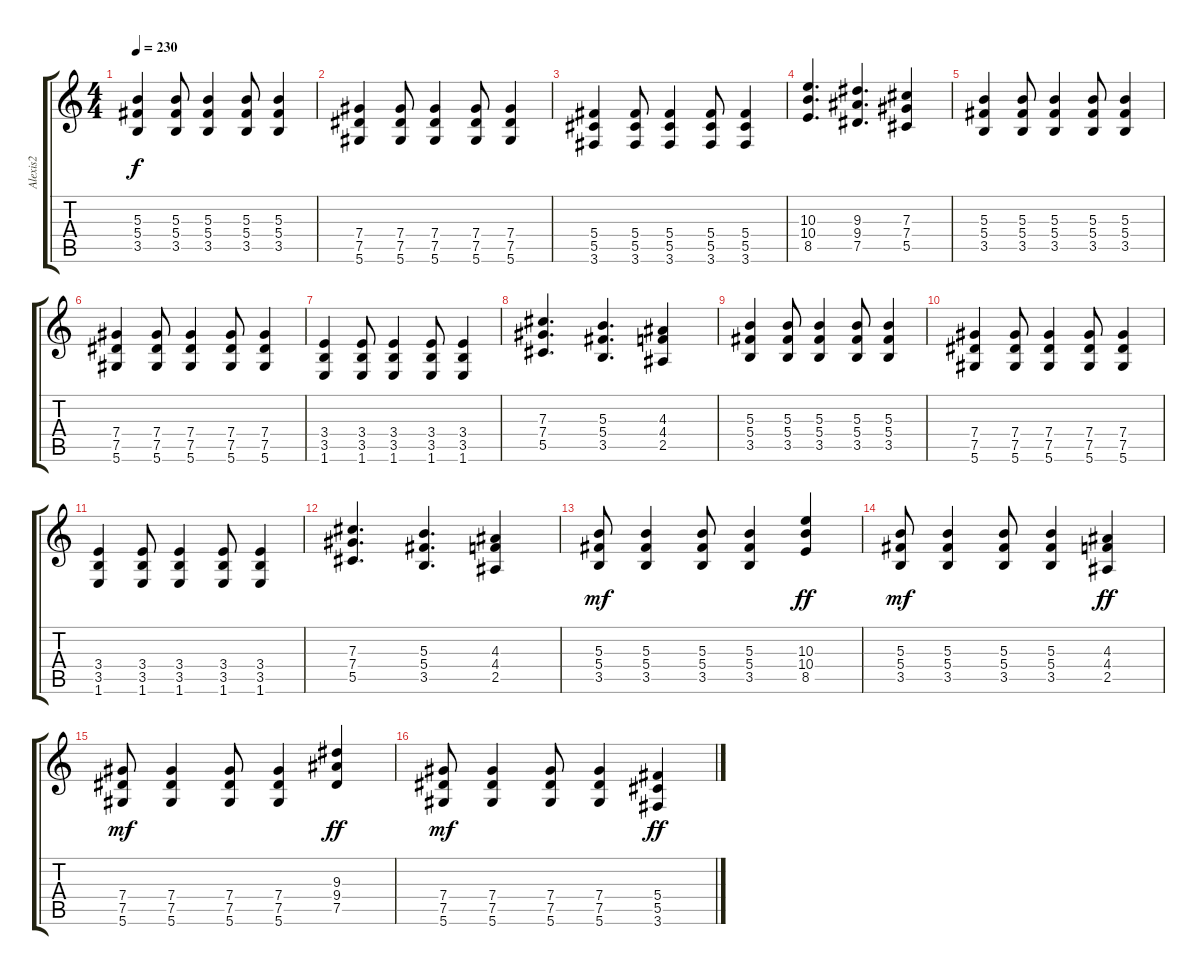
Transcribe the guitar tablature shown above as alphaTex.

\track ("Alexis2" "Alexis2") {instrument distortionguitar}
\staff {score tabs}
\tuning (Eb4 Bb3 Gb3 Db3 Ab2 Eb2) {hide}
\ts (4 4)
\tempo 230
\clef g2
\ks c
(5.3 5.4 3.5).4{dy f} (5.3 5.4 3.5).8 (5.3 5.4 3.5).4 (5.3 5.4 3.5).8 (5.3 5.4 3.5).4 |
(7.4 7.5 5.6).4 (7.4 7.5 5.6).8 (7.4 7.5 5.6).4 (7.4 7.5 5.6).8 (7.4 7.5 5.6).4 |
(5.4 5.5 3.6).4 (5.4 5.5 3.6).8 (5.4 5.5 3.6).4 (5.4 5.5 3.6).8 (5.4 5.5 3.6).4 |
(10.3 10.4 8.5).4{d} (9.3 9.4 7.5).4{d} (7.3 7.4 5.5).4 |
(5.3 5.4 3.5).4 (5.3 5.4 3.5).8 (5.3 5.4 3.5).4 (5.3 5.4 3.5).8 (5.3 5.4 3.5).4 |
(7.4 7.5 5.6).4 (7.4 7.5 5.6).8 (7.4 7.5 5.6).4 (7.4 7.5 5.6).8 (7.4 7.5 5.6).4 |
(3.4 3.5 1.6).4 (3.4 3.5 1.6).8 (3.4 3.5 1.6).4 (3.4 3.5 1.6).8 (3.4 3.5 1.6).4 |
(7.3 7.4 5.5).4{d} (5.3 5.4 3.5).4{d} (4.3 4.4 2.5).4 |
(5.3 5.4 3.5).4 (5.3 5.4 3.5).8 (5.3 5.4 3.5).4 (5.3 5.4 3.5).8 (5.3 5.4 3.5).4 |
(7.4 7.5 5.6).4 (7.4 7.5 5.6).8 (7.4 7.5 5.6).4 (7.4 7.5 5.6).8 (7.4 7.5 5.6).4 |
(3.4 3.5 1.6).4 (3.4 3.5 1.6).8 (3.4 3.5 1.6).4 (3.4 3.5 1.6).8 (3.4 3.5 1.6).4 |
(7.3 7.4 5.5).4{d} (5.3 5.4 3.5).4{d} (4.3 4.4 2.5).4 |
(5.3 5.4 3.5).8{dy mf} (5.3 5.4 3.5).4 (5.3 5.4 3.5).8 (5.3 5.4 3.5).4 (10.3 10.4 8.5).4{dy ff} |
(5.3 5.4 3.5).8{dy mf} (5.3 5.4 3.5).4 (5.3 5.4 3.5).8 (5.3 5.4 3.5).4 (4.3 4.4 2.5).4{dy ff} |
(7.4 7.5 5.6).8{dy mf} (7.4 7.5 5.6).4 (7.4 7.5 5.6).8 (7.4 7.5 5.6).4 (9.3 9.4 7.5).4{dy ff} |
(7.4 7.5 5.6).8{dy mf} (7.4 7.5 5.6).4 (7.4 7.5 5.6).8 (7.4 7.5 5.6).4 (5.4 5.5 3.6).4{dy ff}
